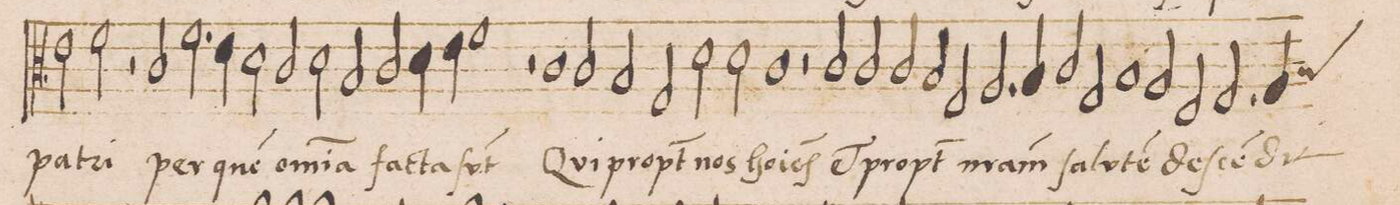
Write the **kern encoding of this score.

**kern	**text
*I"TENOR	*
*clefC3	*
*k[b-]	*
*met(C|)	*
*M2/1	*
2e\	pa-
2f\	-tri
=44-	=44-
2r	.
2c/	per
2.f\	.
4e\	.
=45-	=45-
2d\	que(m)
2c/	om-
2d\	-(n)i-
2B-/	-a
=46-	=46-
2c/	fac-
4d\	-ta
4e\	.
1f\	sv(n)t
=47-	=47-
2r	.
1c\	Qui
2c/	pro-
=48-	=48-
2B-/	-p(ter)
2G/	nos
2d\	ho-
2d\	-(m)i-
=49-	=49-
1c\	-(n)eſ
2r	.
2c/	et
=50-	=50-
2c/	pro-
2c/	-p(ter)
2B-/	n(ost)-
2G/	.
=51-	=51-
2.A/	-ram
4B-/	.
2c/	ſa-
2G/	-lu-
=52-	=52-
1B-/	-te(m)
2A/	de-
2F/	.
=53-	=53-
2.G/	-ſc(en)-
*custos:b	*
4A/	-dit
*-	*-
